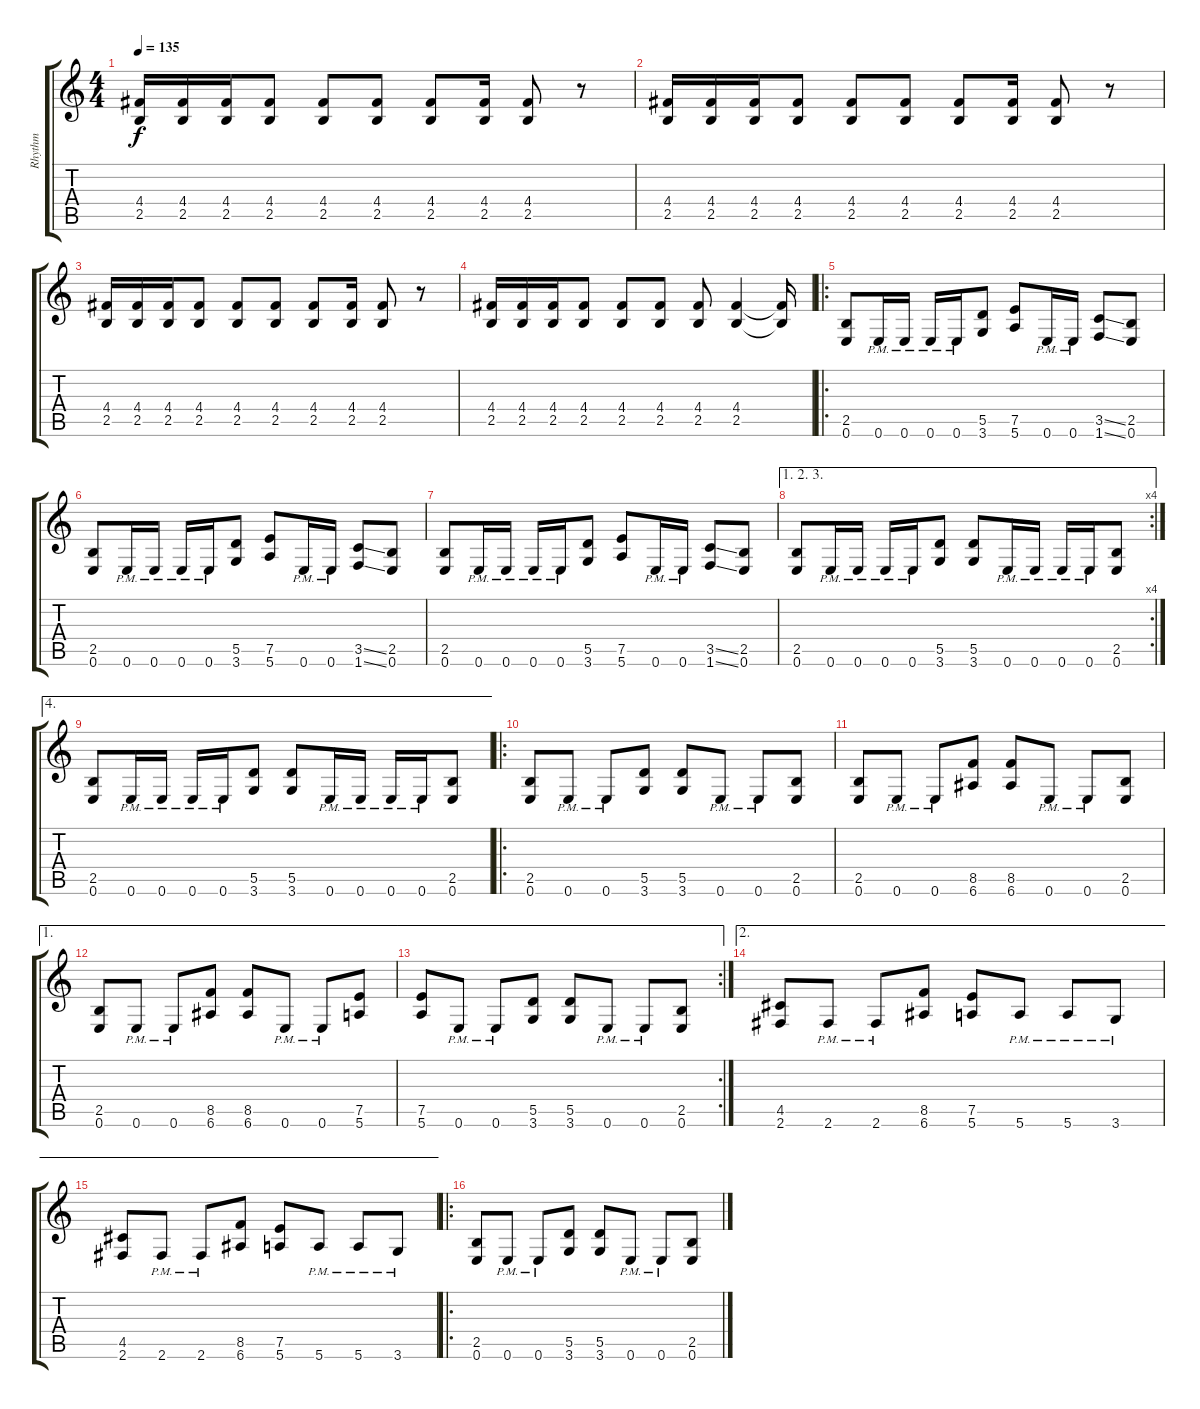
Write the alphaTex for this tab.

\track ("Rhythm" "Rhythm") {instrument distortionguitar}
\staff {score tabs}
\tuning (E4 B3 G3 D3 A2 E2) {hide}
\ts (4 4)
\tempo 135
\clef g2
\ks c
(4.4 2.5).16{dy f instrument distortionguitar} (4.4 2.5).16 (4.4 2.5).16 (4.4 2.5).8 (4.4 2.5).8 (4.4 2.5).8 (4.4 2.5).8 (4.4 2.5).16 (4.4 2.5).8 r.8 |
(4.4 2.5).16 (4.4 2.5).16 (4.4 2.5).16 (4.4 2.5).8 (4.4 2.5).8 (4.4 2.5).8 (4.4 2.5).8 (4.4 2.5).16 (4.4 2.5).8 r.8 |
(4.4 2.5).16 (4.4 2.5).16 (4.4 2.5).16 (4.4 2.5).8 (4.4 2.5).8 (4.4 2.5).8 (4.4 2.5).8 (4.4 2.5).16 (4.4 2.5).8 r.8 |
(4.4 2.5).16 (4.4 2.5).16 (4.4 2.5).16 (4.4 2.5).8 (4.4 2.5).8 (4.4 2.5).8 (4.4 2.5).8 (4.4 2.5).4 (4.4{t} 2.5{t}).16 |
\ro
(2.5 0.6).8 0.6{pm}.16 0.6{pm}.16 0.6{pm}.16 0.6{pm}.16 (5.5 3.6).8 (7.5 5.6).8 0.6{pm}.16 0.6{pm}.16 (3.5{ss} 1.6{ss}).8 (2.5 0.6).8 |
(2.5 0.6).8 0.6{pm}.16 0.6{pm}.16 0.6{pm}.16 0.6{pm}.16 (5.5 3.6).8 (7.5 5.6).8 0.6{pm}.16 0.6{pm}.16 (3.5{ss} 1.6{ss}).8 (2.5 0.6).8 |
(2.5 0.6).8 0.6{pm}.16 0.6{pm}.16 0.6{pm}.16 0.6{pm}.16 (5.5 3.6).8 (7.5 5.6).8 0.6{pm}.16 0.6{pm}.16 (3.5{ss} 1.6{ss}).8 (2.5 0.6).8 |
\ae (1 2 3)
\rc 4
(2.5 0.6).8 0.6{pm}.16 0.6{pm}.16 0.6{pm}.16 0.6{pm}.16 (5.5 3.6).8 (5.5 3.6).8 0.6{pm}.16 0.6{pm}.16 0.6{pm}.16 0.6{pm}.16 (2.5 0.6).8 |
\ae 4
(2.5 0.6).8 0.6{pm}.16 0.6{pm}.16 0.6{pm}.16 0.6{pm}.16 (5.5 3.6).8 (5.5 3.6).8 0.6{pm}.16 0.6{pm}.16 0.6{pm}.16 0.6{pm}.16 (2.5 0.6).8 |
\ro
(2.5 0.6).8 0.6{pm}.8 0.6{pm}.8 (5.5 3.6).8 (5.5 3.6).8 0.6{pm}.8 0.6{pm}.8 (2.5 0.6).8 |
(2.5 0.6).8 0.6{pm}.8 0.6{pm}.8 (8.5 6.6).8 (8.5 6.6).8 0.6{pm}.8 0.6{pm}.8 (2.5 0.6).8 |
\ae 1
(2.5 0.6).8 0.6{pm}.8 0.6{pm}.8 (8.5 6.6).8 (8.5 6.6).8 0.6{pm}.8 0.6{pm}.8 (7.5 5.6).8 |
\ae 1
\rc 2
(7.5 5.6).8 0.6{pm}.8 0.6{pm}.8 (5.5 3.6).8 (5.5 3.6).8 0.6{pm}.8 0.6{pm}.8 (2.5 0.6).8 |
\ae 2
(4.5 2.6).8 2.6{pm}.8 2.6{pm}.8 (8.5 6.6).8 (7.5 5.6).8 5.6{pm}.8 5.6{pm}.8 3.6{pm}.8 |
\ae 2
(4.5 2.6).8 2.6{pm}.8 2.6{pm}.8 (8.5 6.6).8 (7.5 5.6).8 5.6{pm}.8 5.6{pm}.8 3.6{pm}.8 |
\ro
(2.5 0.6).8 0.6{pm}.8 0.6{pm}.8 (5.5 3.6).8 (5.5 3.6).8 0.6{pm}.8 0.6{pm}.8 (2.5 0.6).8
